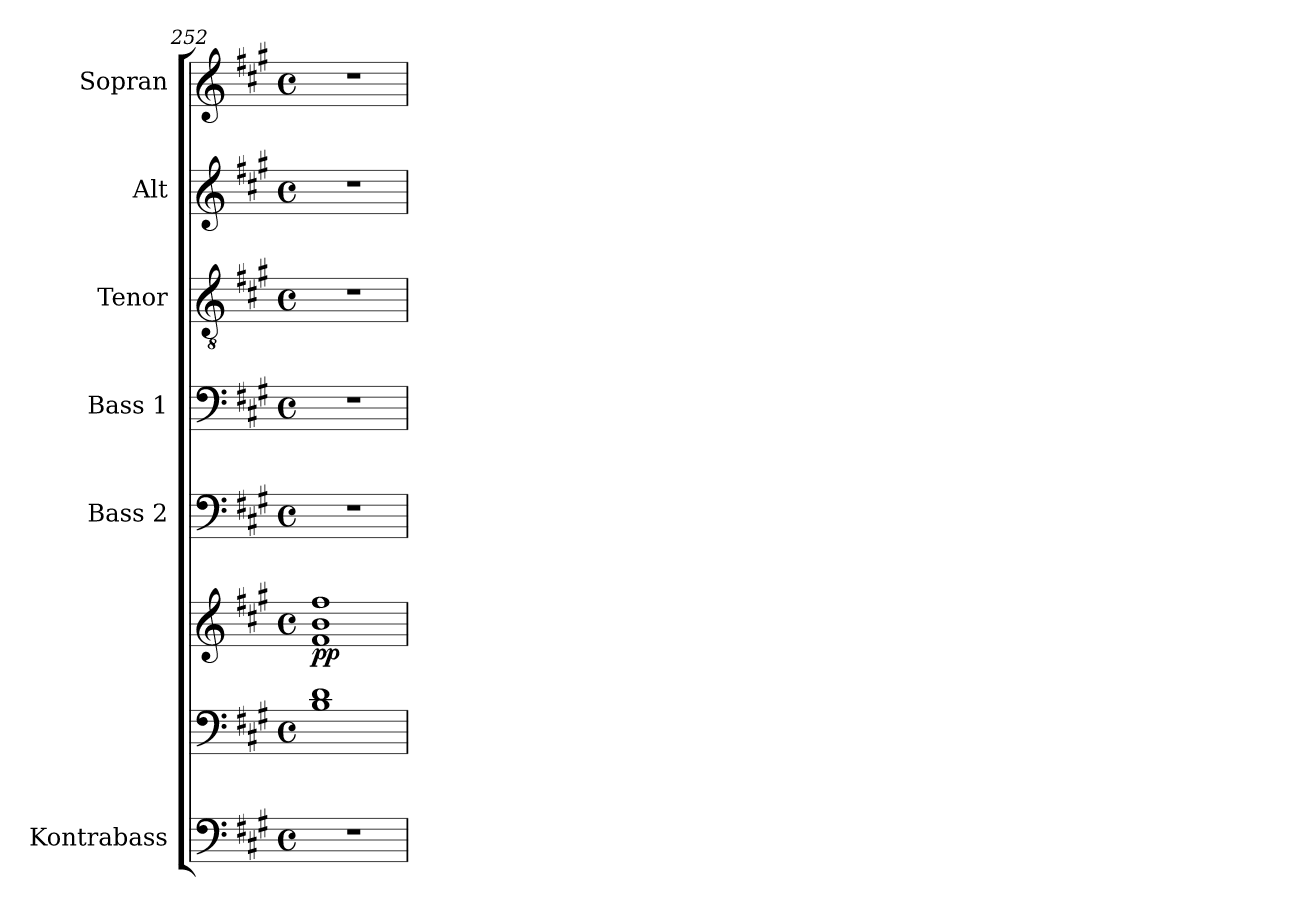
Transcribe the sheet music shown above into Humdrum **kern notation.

**kern	**kern	**kern	**dynam	**kern	**kern	**kern	**kern	**kern
*part7	*part6	*part6	*part6	*part5	*part4	*part3	*part2	*part1
*staff8	*staff7	*staff6	*staff6/7	*staff5	*staff4	*staff3	*staff2	*staff1
*I"Kontrabass	*	*	*	*I"Bass 2	*I"Bass 1	*I"Tenor	*I"Alt	*I"Sopran
*I'Kb.	*	*	*	*I'B. 2	*I'B. 1	*I'T.	*I'A.	*I'S.
*clefF4	*clefF4	*clefG2	*	*clefF4	*clefF4	*clefGv2	*clefG2	*clefG2
*ITrd7c12	*	*	*	*	*	*	*	*
*k[f#c#g#]	*k[f#c#g#]	*k[f#c#g#]	*	*k[f#c#g#]	*k[f#c#g#]	*k[f#c#g#]	*k[f#c#g#]	*k[f#c#g#]
*A:	*A:	*A:	*	*A:	*A:	*A:	*A:	*A:
*M4/4	*M4/4	*M4/4	*	*M4/4	*M4/4	*M4/4	*M4/4	*M4/4
*met(c)	*met(c)	*met(c)	*	*met(c)	*met(c)	*met(c)	*met(c)	*met(c)
=252	=252	=252	=252	=252	=252	=252	=252	=252
!	!	!	!LO:DY:b	!	!	!	!	!
1r	1B 1d	1f# 1b 1ff#	pp	1r	1r	1r	1r	1r
=	=	=	=	=	=	=	=	=
*-	*-	*-	*-	*-	*-	*-	*-	*-
